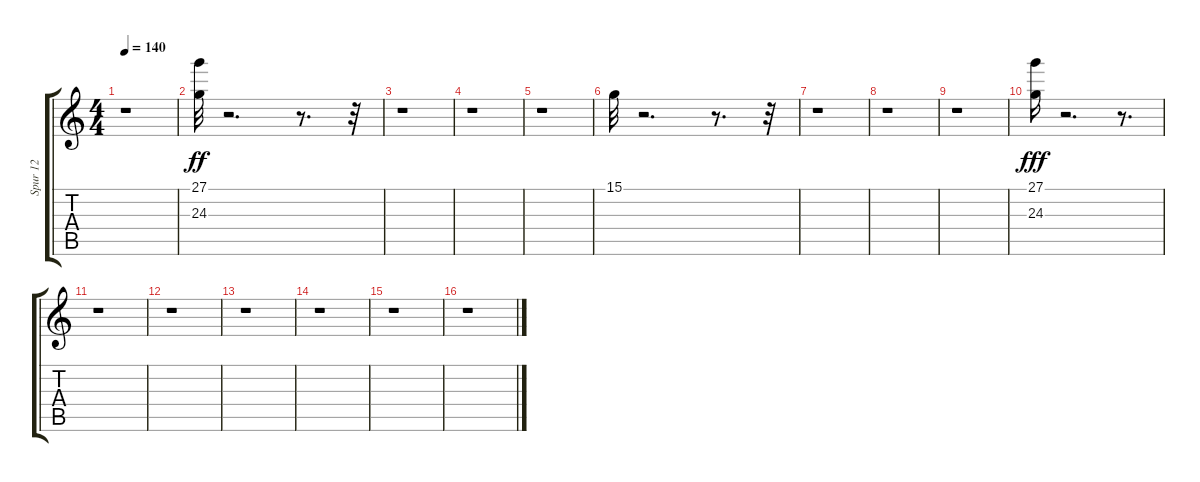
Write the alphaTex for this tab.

\track ("Spur 12" "Spur 12") {instrument orchestrahit}
\staff {score tabs}
\tuning (E4 B3 G3 D3 A2 E2) {hide}
\ts (4 4)
\tempo 140
\clef g2
\ks c
r.1{dy f} |
(27.1 24.3).32{dy ff} r.2{d} r.8{d} r.32 |
r.1 |
r.1 |
r.1 |
15.1.32 r.2{d} r.8{d} r.32 |
r.1 |
r.1 |
r.1 |
(27.1 24.3).16{dy fff} r.2{d} r.8{d} |
r.1 |
r.1 |
r.1 |
r.1 |
r.1 |
r.1
